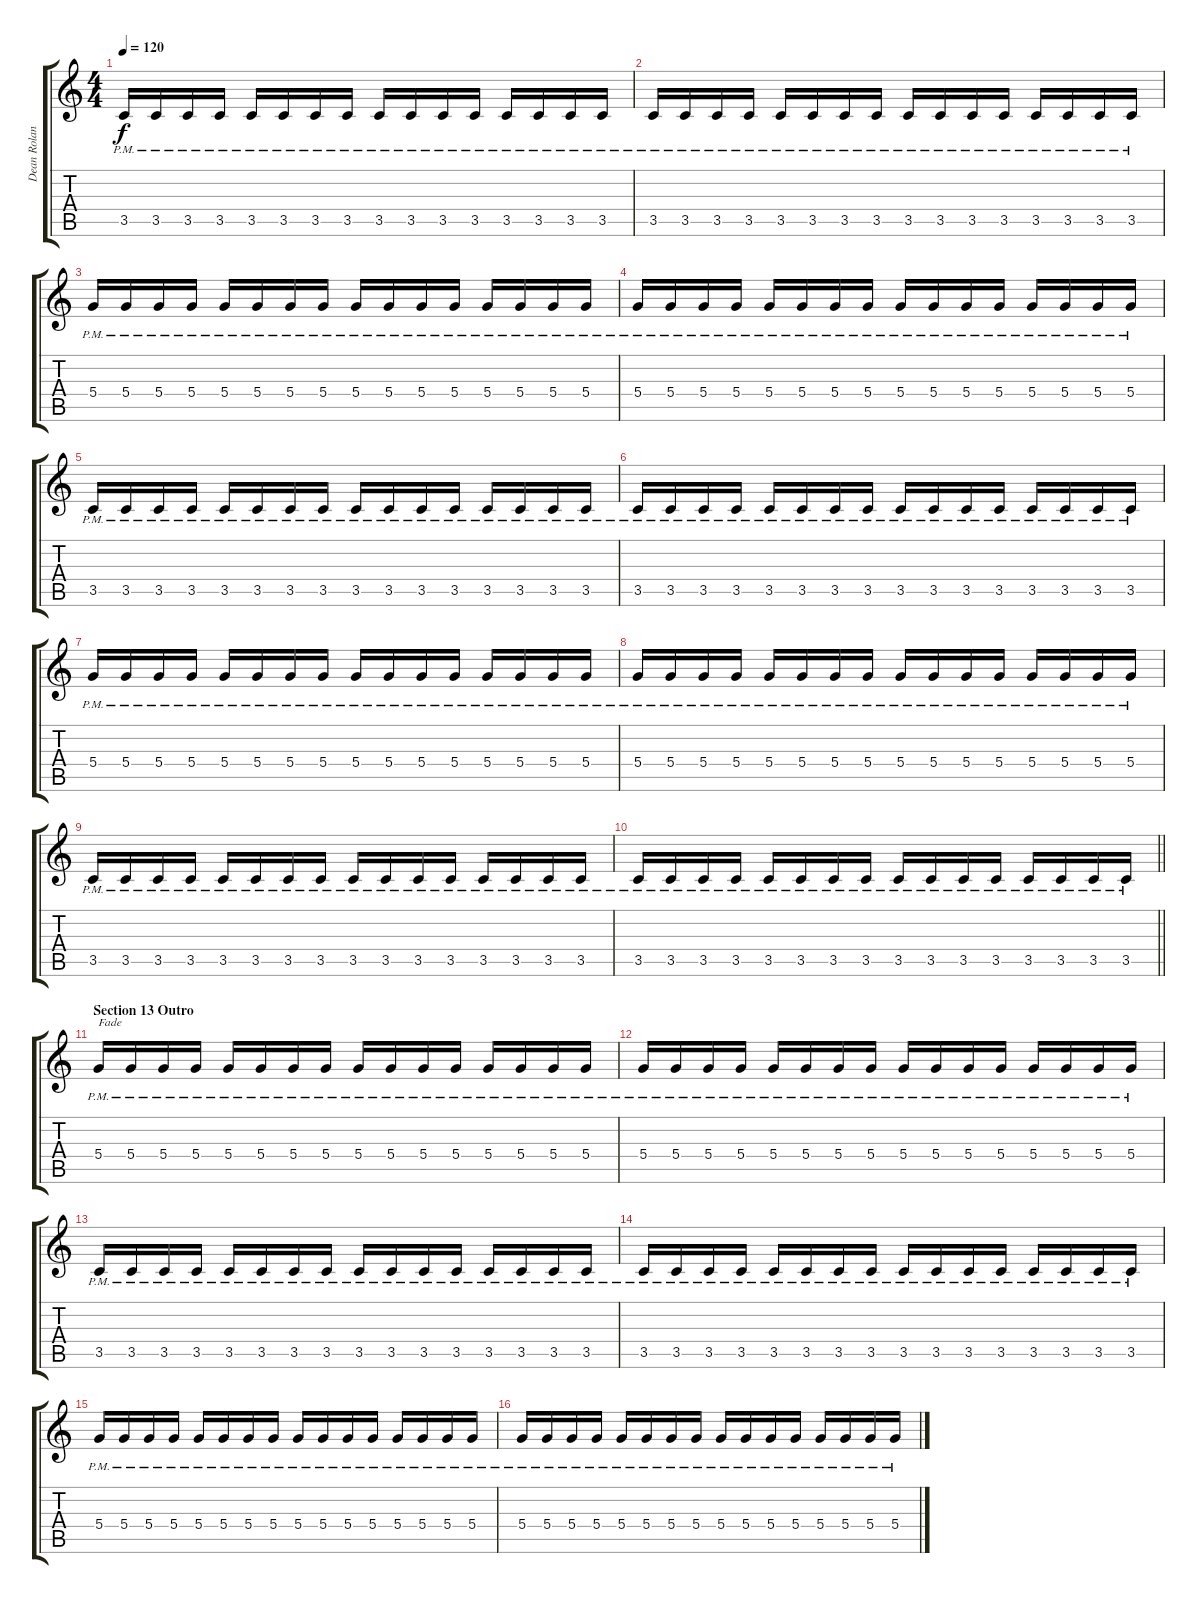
\track ("Dean Roland" "Dean Rolan") {instrument distortionguitar}
\staff {score tabs}
\tuning (E4 B3 G3 D3 A2 E2) {hide}
\ts (4 4)
\tempo 120
\clef g2
\ks c
3.5{pm}.16{dy f} 3.5{pm}.16 3.5{pm}.16 3.5{pm}.16 3.5{pm}.16 3.5{pm}.16 3.5{pm}.16 3.5{pm}.16 3.5{pm}.16 3.5{pm}.16 3.5{pm}.16 3.5{pm}.16 3.5{pm}.16 3.5{pm}.16 3.5{pm}.16 3.5{pm}.16 |
3.5{pm}.16 3.5{pm}.16 3.5{pm}.16 3.5{pm}.16 3.5{pm}.16 3.5{pm}.16 3.5{pm}.16 3.5{pm}.16 3.5{pm}.16 3.5{pm}.16 3.5{pm}.16 3.5{pm}.16 3.5{pm}.16 3.5{pm}.16 3.5{pm}.16 3.5{pm}.16 |
5.4{pm}.16 5.4{pm}.16 5.4{pm}.16 5.4{pm}.16 5.4{pm}.16 5.4{pm}.16 5.4{pm}.16 5.4{pm}.16 5.4{pm}.16 5.4{pm}.16 5.4{pm}.16 5.4{pm}.16 5.4{pm}.16 5.4{pm}.16 5.4{pm}.16 5.4{pm}.16 |
5.4{pm}.16 5.4{pm}.16 5.4{pm}.16 5.4{pm}.16 5.4{pm}.16 5.4{pm}.16 5.4{pm}.16 5.4{pm}.16 5.4{pm}.16 5.4{pm}.16 5.4{pm}.16 5.4{pm}.16 5.4{pm}.16 5.4{pm}.16 5.4{pm}.16 5.4{pm}.16 |
3.5{pm}.16 3.5{pm}.16 3.5{pm}.16 3.5{pm}.16 3.5{pm}.16 3.5{pm}.16 3.5{pm}.16 3.5{pm}.16 3.5{pm}.16 3.5{pm}.16 3.5{pm}.16 3.5{pm}.16 3.5{pm}.16 3.5{pm}.16 3.5{pm}.16 3.5{pm}.16 |
3.5{pm}.16 3.5{pm}.16 3.5{pm}.16 3.5{pm}.16 3.5{pm}.16 3.5{pm}.16 3.5{pm}.16 3.5{pm}.16 3.5{pm}.16 3.5{pm}.16 3.5{pm}.16 3.5{pm}.16 3.5{pm}.16 3.5{pm}.16 3.5{pm}.16 3.5{pm}.16 |
5.4{pm}.16 5.4{pm}.16 5.4{pm}.16 5.4{pm}.16 5.4{pm}.16 5.4{pm}.16 5.4{pm}.16 5.4{pm}.16 5.4{pm}.16 5.4{pm}.16 5.4{pm}.16 5.4{pm}.16 5.4{pm}.16 5.4{pm}.16 5.4{pm}.16 5.4{pm}.16 |
5.4{pm}.16 5.4{pm}.16 5.4{pm}.16 5.4{pm}.16 5.4{pm}.16 5.4{pm}.16 5.4{pm}.16 5.4{pm}.16 5.4{pm}.16 5.4{pm}.16 5.4{pm}.16 5.4{pm}.16 5.4{pm}.16 5.4{pm}.16 5.4{pm}.16 5.4{pm}.16 |
3.5{pm}.16 3.5{pm}.16 3.5{pm}.16 3.5{pm}.16 3.5{pm}.16 3.5{pm}.16 3.5{pm}.16 3.5{pm}.16 3.5{pm}.16 3.5{pm}.16 3.5{pm}.16 3.5{pm}.16 3.5{pm}.16 3.5{pm}.16 3.5{pm}.16 3.5{pm}.16 |
\barLineRight lightlight
3.5{pm}.16 3.5{pm}.16 3.5{pm}.16 3.5{pm}.16 3.5{pm}.16 3.5{pm}.16 3.5{pm}.16 3.5{pm}.16 3.5{pm}.16 3.5{pm}.16 3.5{pm}.16 3.5{pm}.16 3.5{pm}.16 3.5{pm}.16 3.5{pm}.16 3.5{pm}.16 |
\section ("" "Section 13 Outro")
5.4{pm}.16{txt "Fade" volume 10} 5.4{pm}.16 5.4{pm}.16 5.4{pm}.16 5.4{pm}.16 5.4{pm}.16 5.4{pm}.16 5.4{pm}.16 5.4{pm}.16 5.4{pm}.16 5.4{pm}.16 5.4{pm}.16 5.4{pm}.16 5.4{pm}.16 5.4{pm}.16 5.4{pm}.16 |
5.4{pm}.16 5.4{pm}.16 5.4{pm}.16 5.4{pm}.16 5.4{pm}.16 5.4{pm}.16 5.4{pm}.16 5.4{pm}.16 5.4{pm}.16 5.4{pm}.16 5.4{pm}.16 5.4{pm}.16 5.4{pm}.16 5.4{pm}.16 5.4{pm}.16 5.4{pm}.16 |
3.5{pm}.16 3.5{pm}.16 3.5{pm}.16 3.5{pm}.16 3.5{pm}.16 3.5{pm}.16 3.5{pm}.16 3.5{pm}.16 3.5{pm}.16 3.5{pm}.16 3.5{pm}.16 3.5{pm}.16 3.5{pm}.16 3.5{pm}.16 3.5{pm}.16 3.5{pm}.16 |
3.5{pm}.16 3.5{pm}.16 3.5{pm}.16 3.5{pm}.16 3.5{pm}.16 3.5{pm}.16 3.5{pm}.16 3.5{pm}.16 3.5{pm}.16 3.5{pm}.16 3.5{pm}.16 3.5{pm}.16 3.5{pm}.16 3.5{pm}.16 3.5{pm}.16 3.5{pm}.16 |
5.4{pm}.16{volume 10} 5.4{pm}.16 5.4{pm}.16 5.4{pm}.16 5.4{pm}.16 5.4{pm}.16 5.4{pm}.16 5.4{pm}.16 5.4{pm}.16 5.4{pm}.16 5.4{pm}.16 5.4{pm}.16 5.4{pm}.16 5.4{pm}.16 5.4{pm}.16 5.4{pm}.16 |
5.4{pm}.16 5.4{pm}.16 5.4{pm}.16 5.4{pm}.16 5.4{pm}.16 5.4{pm}.16 5.4{pm}.16 5.4{pm}.16 5.4{pm}.16 5.4{pm}.16 5.4{pm}.16 5.4{pm}.16 5.4{pm}.16 5.4{pm}.16 5.4{pm}.16 5.4{pm}.16
